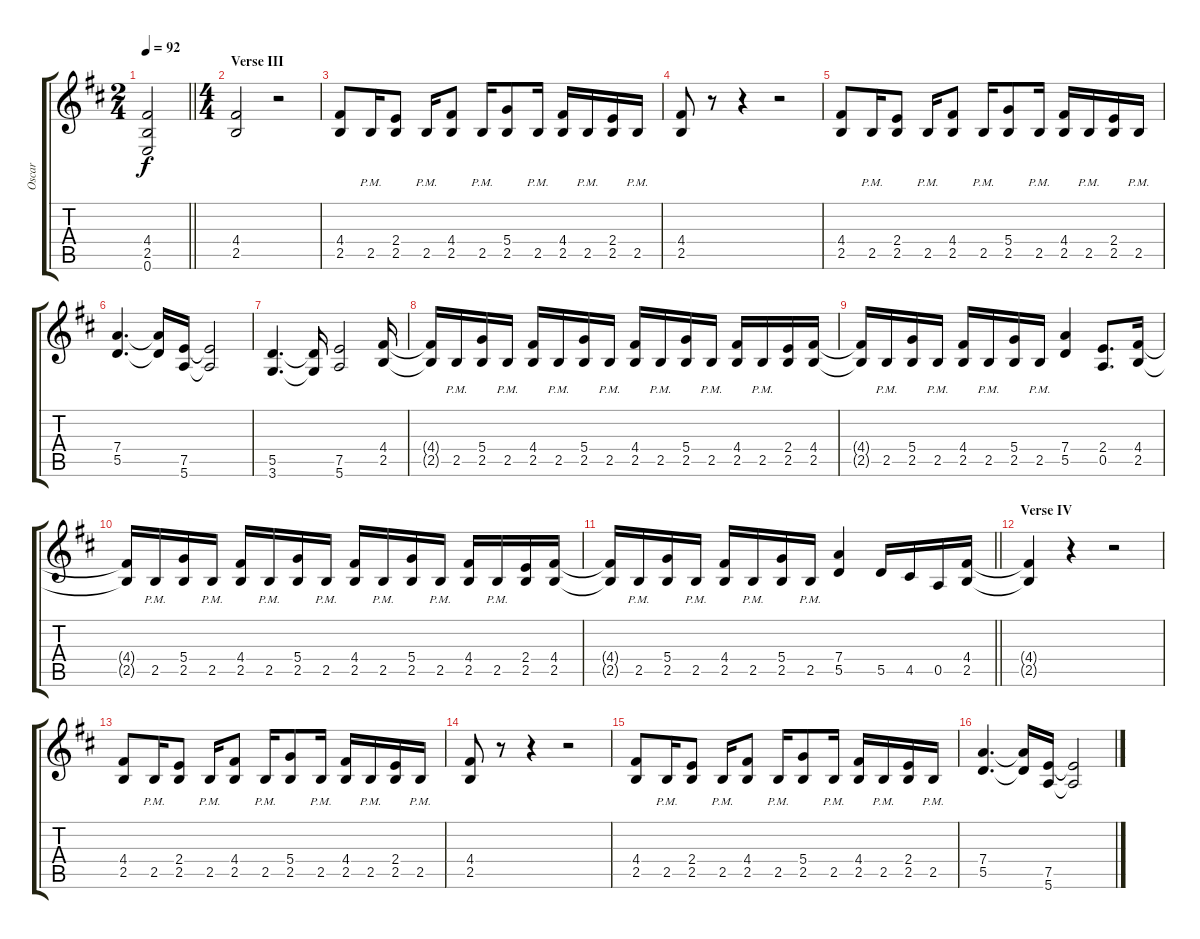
\track ("Oscar" "Oscar") {instrument distortionguitar}
\staff {score tabs}
\tuning (E4 B3 G3 D3 A2 E2) {hide}
\ts (2 4)
\tempo 92
\clef g2
\barLineRight lightlight
\ks bminor
(4.4{t} 2.5{t} 0.6).2{dy f} |
\ts (4 4)
\section ("" "Verse III")
(4.4 2.5).2 r.2 |
(4.4 2.5).8 2.5{pm}.16 (2.4 2.5).8 2.5{pm}.16 (4.4 2.5).8 2.5{pm}.16 (5.4 2.5).8 2.5{pm}.16 (4.4 2.5).16 2.5{pm}.16 (2.4 2.5).16 2.5{pm}.16 |
(4.4 2.5).8 r.8 r.4 r.2 |
(4.4 2.5).8 2.5{pm}.16 (2.4 2.5).8 2.5{pm}.16 (4.4 2.5).8 2.5{pm}.16 (5.4 2.5).8 2.5{pm}.16 (4.4 2.5).16 2.5{pm}.16 (2.4 2.5).16 2.5{pm}.16 |
(7.4 5.5).4{d} (7.4{t} 5.5{t}).16 (7.5 5.6).16 (7.5{t} 5.6{t}).2 |
(5.5 3.6).4{d} (5.5{t} 3.6{t}).16 (7.5 5.6).2 (4.4 2.5).16 |
(4.4{t} 2.5{t}).16 2.5{pm}.16 (5.4 2.5).16 2.5{pm}.16 (4.4 2.5).16 2.5{pm}.16 (5.4 2.5).16 2.5{pm}.16 (4.4 2.5).16 2.5{pm}.16 (5.4 2.5).16 2.5{pm}.16 (4.4 2.5).16 2.5{pm}.16 (2.4 2.5).16 (4.4 2.5).16 |
(4.4{t} 2.5{t}).16 2.5{pm}.16 (5.4 2.5).16 2.5{pm}.16 (4.4 2.5).16 2.5{pm}.16 (5.4 2.5).16 2.5{pm}.16 (7.4 5.5).4 (2.4 0.5).8{d} (4.4 2.5).16 |
(4.4{t} 2.5{t}).16 2.5{pm}.16 (5.4 2.5).16 2.5{pm}.16 (4.4 2.5).16 2.5{pm}.16 (5.4 2.5).16 2.5{pm}.16 (4.4 2.5).16 2.5{pm}.16 (5.4 2.5).16 2.5{pm}.16 (4.4 2.5).16 2.5{pm}.16 (2.4 2.5).16 (4.4 2.5).16 |
\barLineRight lightlight
(4.4{t} 2.5{t}).16 2.5{pm}.16 (5.4 2.5).16 2.5{pm}.16 (4.4 2.5).16 2.5{pm}.16 (5.4 2.5).16 2.5{pm}.16 (7.4 5.5).4 5.5.16 4.5.16 0.5.16 (4.4 2.5).16 |
\section ("" "Verse IV")
(4.4{t} 2.5{t}).4 r.4 r.2 |
(4.4 2.5).8 2.5{pm}.16 (2.4 2.5).8 2.5{pm}.16 (4.4 2.5).8 2.5{pm}.16 (5.4 2.5).8 2.5{pm}.16 (4.4 2.5).16 2.5{pm}.16 (2.4 2.5).16 2.5{pm}.16 |
(4.4 2.5).8 r.8 r.4 r.2 |
(4.4 2.5).8 2.5{pm}.16 (2.4 2.5).8 2.5{pm}.16 (4.4 2.5).8 2.5{pm}.16 (5.4 2.5).8 2.5{pm}.16 (4.4 2.5).16 2.5{pm}.16 (2.4 2.5).16 2.5{pm}.16 |
(7.4 5.5).4{d} (7.4{t} 5.5{t}).16 (7.5 5.6).16 (7.5{t} 5.6{t}).2
